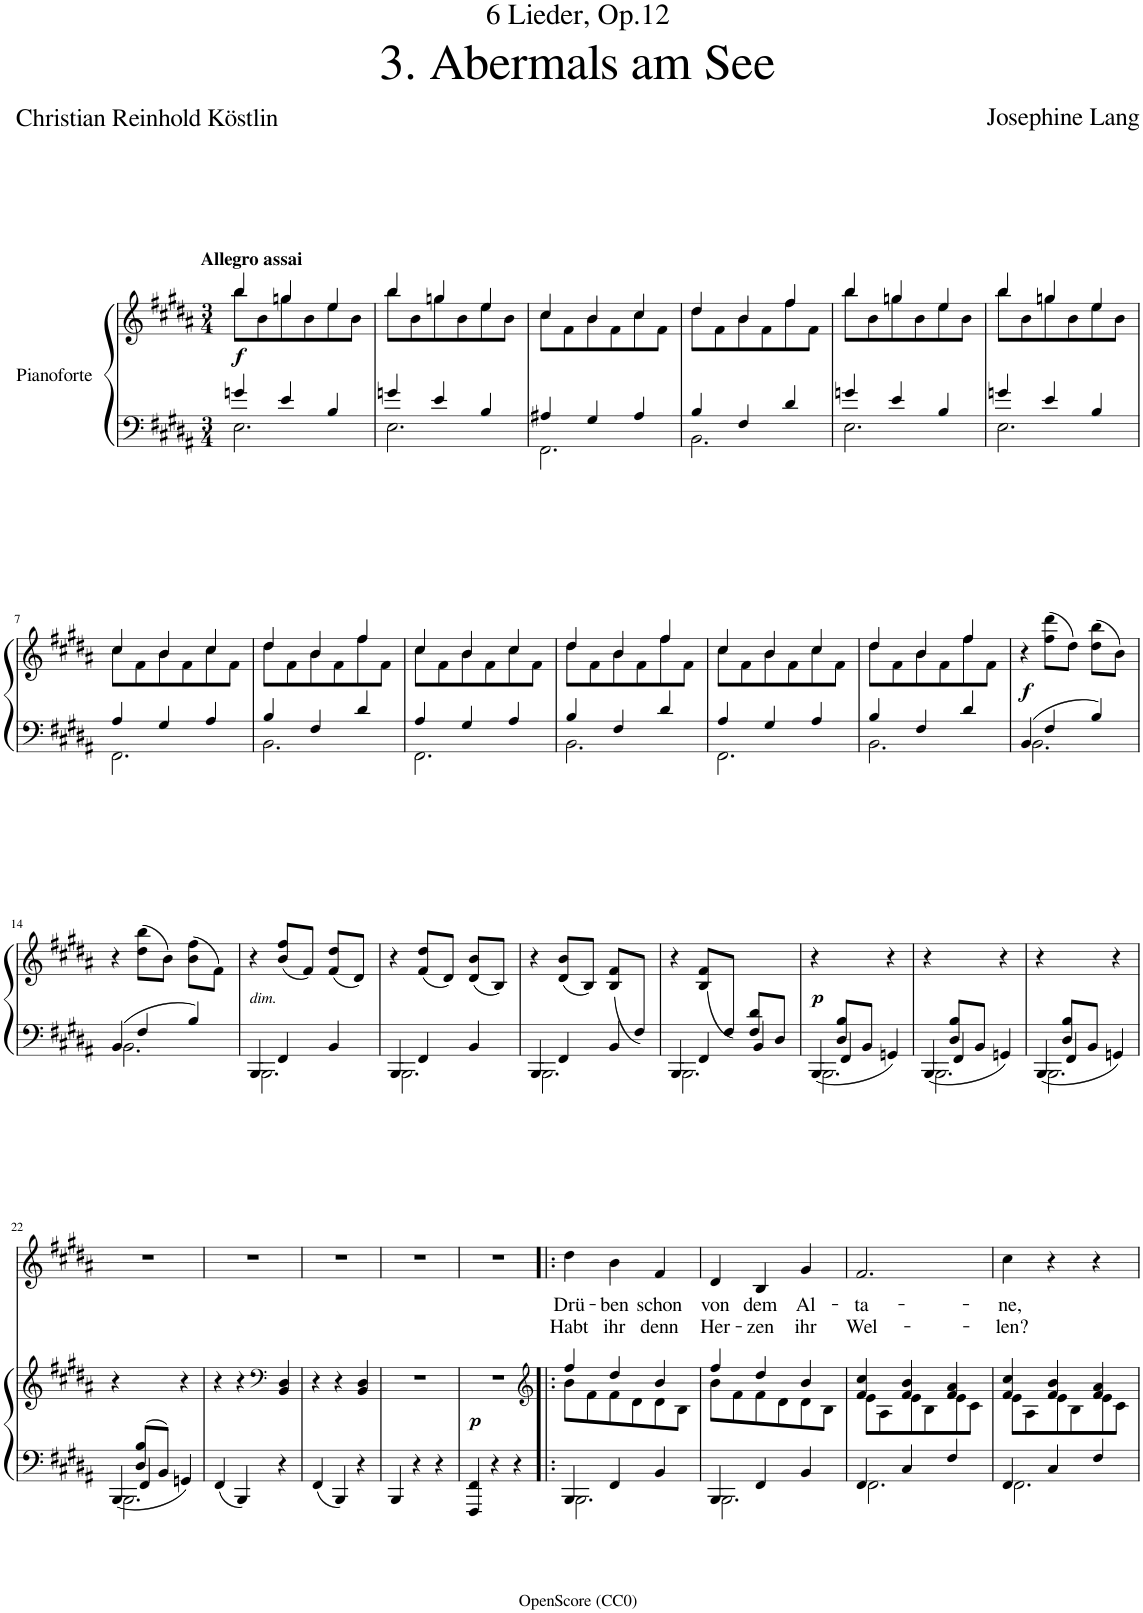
**kern	**kern	**dynam	**kern	**text	**text
*part2	*part2	*part2	*part1	*part1	*part1
*staff3	*staff2	*staff2/3	*staff1	*staff1	*staff1
*I"Pianoforte	*	*	*I"Singstimme Voice	*	*
*I'Pno	*	*	*	*	*
*clefF4	*clefG2	*	*clefG2	*	*
*k[f#c#g#d#a#]	*k[f#c#g#d#a#]	*	*k[f#c#g#d#a#]	*	*
*M3/4	*M3/4	*	*M3/4	*	*
=1	=1	=1	=1	=1	=1
*^	*^	*	*	*	*
!	!	!	!	!	!LO:TX:a:B:t=Allegro assai	!	!
!	!	!	!	!LO:DY:b	!	!	!
4gn/	2.E\	4bb/	8bb\L	f	2.r	.	.
.	.	.	8b\	.	.	.	.
4e/	.	4ggn/	8gg\	.	.	.	.
.	.	.	8b\	.	.	.	.
4B/	.	4ee/	8ee\	.	.	.	.
.	.	.	8b\J	.	.	.	.
=2	=2	=2	=2	=2	=2	=2	=2
4gn/	2.E\	4bb/	8bb\L	.	2.r	.	.
.	.	.	8b\	.	.	.	.
4e/	.	4ggn/	8gg\	.	.	.	.
.	.	.	8b\	.	.	.	.
4B/	.	4ee/	8ee\	.	.	.	.
.	.	.	8b\J	.	.	.	.
=3	=3	=3	=3	=3	=3	=3	=3
4A#X/	2.FF#\	4cc#/	8cc#\L	.	2.r	.	.
.	.	.	8f#\	.	.	.	.
4G#/	.	4b/	8b\	.	.	.	.
.	.	.	8f#\	.	.	.	.
4A#/	.	4cc#/	8cc#\	.	.	.	.
.	.	.	8f#\J	.	.	.	.
=4	=4	=4	=4	=4	=4	=4	=4
4B/	2.BB\	4dd#/	8dd#\L	.	2.r	.	.
.	.	.	8f#\	.	.	.	.
4F#/	.	4b/	8b\	.	.	.	.
.	.	.	8f#\	.	.	.	.
4d#/	.	4ff#/	8ff#\	.	.	.	.
.	.	.	8f#\J	.	.	.	.
=5	=5	=5	=5	=5	=5	=5	=5
4gn/	2.E\	4bb/	8bb\L	.	2.r	.	.
.	.	.	8b\	.	.	.	.
4e/	.	4ggn/	8gg\	.	.	.	.
.	.	.	8b\	.	.	.	.
4B/	.	4ee/	8ee\	.	.	.	.
.	.	.	8b\J	.	.	.	.
=6	=6	=6	=6	=6	=6	=6	=6
4gn/	2.E\	4bb/	8bb\L	.	2.r	.	.
.	.	.	8b\	.	.	.	.
4e/	.	4ggn/	8gg\	.	.	.	.
.	.	.	8b\	.	.	.	.
4B/	.	4ee/	8ee\	.	.	.	.
.	.	.	8b\J	.	.	.	.
!!LO:LB:g=z
=7	=7	=7	=7	=7	=7	=7	=7
4A#/	2.FF#\	4cc#/	8cc#\L	.	2.r	.	.
.	.	.	8f#\	.	.	.	.
4G#/	.	4b/	8b\	.	.	.	.
.	.	.	8f#\	.	.	.	.
4A#/	.	4cc#/	8cc#\	.	.	.	.
.	.	.	8f#\J	.	.	.	.
=8	=8	=8	=8	=8	=8	=8	=8
4B/	2.BB\	4dd#/	8dd#\L	.	2.r	.	.
.	.	.	8f#\	.	.	.	.
4F#/	.	4b/	8b\	.	.	.	.
.	.	.	8f#\	.	.	.	.
4d#/	.	4ff#/	8ff#\	.	.	.	.
.	.	.	8f#\J	.	.	.	.
=9	=9	=9	=9	=9	=9	=9	=9
4A#/	2.FF#\	4cc#/	8cc#\L	.	2.r	.	.
.	.	.	8f#\	.	.	.	.
4G#/	.	4b/	8b\	.	.	.	.
.	.	.	8f#\	.	.	.	.
4A#/	.	4cc#/	8cc#\	.	.	.	.
.	.	.	8f#\J	.	.	.	.
=10	=10	=10	=10	=10	=10	=10	=10
4B/	2.BB\	4dd#/	8dd#\L	.	2.r	.	.
.	.	.	8f#\	.	.	.	.
4F#/	.	4b/	8b\	.	.	.	.
.	.	.	8f#\	.	.	.	.
4d#/	.	4ff#/	8ff#\	.	.	.	.
.	.	.	8f#\J	.	.	.	.
=11	=11	=11	=11	=11	=11	=11	=11
4A#/	2.FF#\	4cc#/	8cc#\L	.	2.r	.	.
.	.	.	8f#\	.	.	.	.
4G#/	.	4b/	8b\	.	.	.	.
.	.	.	8f#\	.	.	.	.
4A#/	.	4cc#/	8cc#\	.	.	.	.
.	.	.	8f#\J	.	.	.	.
=12	=12	=12	=12	=12	=12	=12	=12
4B/	2.BB\	4dd#/	8dd#\L	.	2.r	.	.
.	.	.	8f#\	.	.	.	.
4F#/	.	4b/	8b\	.	.	.	.
.	.	.	8f#\	.	.	.	.
4d#/	.	4ff#/	8ff#\	.	.	.	.
.	.	.	8f#\J	.	.	.	.
=13	=13	=13	=13	=13	=13	=13	=13
!	!	!	!	!LO:DY:b	!	!	!
*	*	*v	*v	*	*	*	*
4BB/	2.BB\	4r	f	2.r	.	.
4F#/	.	(8ff#\ 8ddd#\L	.	.	.	.
.	.	8dd#\J)	.	.	.	.
4B/	.	(8dd#\ 8bb\L	.	.	.	.
.	.	8b\J)	.	.	.	.
!!LO:LB:g=z
=14	=14	=14	=14	=14	=14	=14
4BB/	2.BB\	4r	.	2.r	.	.
4F#/	.	(8dd#\ 8bb\L	.	.	.	.
.	.	8b\J)	.	.	.	.
4B/	.	(8b\ 8ff#\L	.	.	.	.
.	.	8f#\J)	.	.	.	.
=15	=15	=15	=15	=15	=15	=15
!	!	!LO:TX:b:i:t=dim.	!	!	!	!
4BBB/	2.BBB\	4r	.	2.r	.	.
4FF#/	.	(8b/ 8ff#/L	.	.	.	.
.	.	8f#/J)	.	.	.	.
4BB/	.	(8f#/ 8dd#/L	.	.	.	.
.	.	8d#/J)	.	.	.	.
=16	=16	=16	=16	=16	=16	=16
4BBB/	2.BBB\	4r	.	2.r	.	.
4FF#/	.	(8f#/ 8dd#/L	.	.	.	.
.	.	8d#/J)	.	.	.	.
4BB/	.	(8d#/ 8b/L	.	.	.	.
.	.	8B/J)	.	.	.	.
=17	=17	=17	=17	=17	=17	=17
*	*^	*	*	*	*	*
8ryy	4BBB/	2.BBB\	4r	.	2.r	.	.
.	4FF#/	.	(8d#/ 8b/L	.	.	.	.
.	.	.	8B/J)	.	.	.	.
.	4BB/	.	(<8B/ 8f#/L	.	.	.	.
8F#/J)	.	.	8ryy	.	.	.	.
=18	=18	=18	=18	=18	=18	=18	=18
4.ryy	4BBB/	2.BBB\	4r	.	2.r	.	.
.	4FF#/	.	(<8B/ 8f#/L	.	.	.	.
8F#/J)	.	.	4.ryy	.	.	.	.
8F#/ 8d#/L	4BB/	.	.	.	.	.	.
8D#/J	.	.	.	.	.	.	.
=19	=19	=19	=19	=19	=19	=19	=19
!	!	!	!	!LO:DY:b	!	!	!
4ryy	4BBB/	2.BBB\	4r	p	2.r	.	.
8D#/ 8B/L	4FF#/	.	4ryy	.	.	.	.
8BB/J	.	.	.	.	.	.	.
4ryy	4GGn/	.	4r	.	.	.	.
=20	=20	=20	=20	=20	=20	=20	=20
4ryy	4BBB/	2.BBB\	4r	.	2.r	.	.
8D#/ 8B/L	4FF#/	.	4ryy	.	.	.	.
8BB/J	.	.	.	.	.	.	.
4ryy	4GGn/	.	4r	.	.	.	.
=21	=21	=21	=21	=21	=21	=21	=21
4ryy	4BBB/	2.BBB\	4r	.	2.r	.	.
8D#/ 8B/L	4FF#/	.	4ryy	.	.	.	.
8BB/J	.	.	.	.	.	.	.
4ryy	4GGn/	.	4r	.	.	.	.
!!LO:LB:g=z
=22	=22	=22	=22	=22	=22	=22	=22
4ryy	4BBB/	2.BBB\	4r	.	2.r	.	.
8D#/ 8B/L	4FF#/	.	4ryy	.	.	.	.
8BB/J	.	.	.	.	.	.	.
4ryy	4GGn/	.	4r	.	.	.	.
*v	*v	*v	*	*	*	*	*
=23	=23	=23	=23	=23	=23
4FF#/	4r	.	2.r	.	.
4BBB/	4r	.	.	.	.
*	*clefF4	*	*	*	*
4r	4BB/ 4D#/	.	.	.	.
=24	=24	=24	=24	=24	=24
4FF#/	4r	.	2.r	.	.
4BBB/	4r	.	.	.	.
4r	4BB/ 4D#/	.	.	.	.
=25	=25	=25	=25	=25	=25
4BBB/	2.r	.	2.r	.	.
4r	.	.	.	.	.
4r	.	.	.	.	.
=26	=26	=26	=26	=26	=26
!	!	!LO:DY:a=2	!	!	!
4FFF#/ 4FF#/	2.r	p	2.r	.	.
4r	.	.	.	.	.
4r	.	.	.	.	.
=27!|:	=27!|:	=27!|:	=27!|:	=27!|:	=27!|:
*	*clefG2	*	*	*	*
*^	*^	*	*	*	*
!	!	!	!	!	!	!LO:LY:b	!LO:LY:b
4BBB/	2.BBB\	4ff#/	8b\L	.	4dd#\	Drü-	Habt
.	.	.	8f#\	.	.	.	.
!	!	!	!	!	!	!LO:LY:b	!LO:LY:b
4FF#/	.	4dd#/	8f#\	.	4b\	-ben	ihr
.	.	.	8d#\	.	.	.	.
!	!	!	!	!	!	!LO:LY:b	!LO:LY:b
4BB/	.	4b/	8d#\	.	4f#/	schon	denn
.	.	.	8B\J	.	.	.	.
=28	=28	=28	=28	=28	=28	=28	=28
!	!	!	!	!	!	!LO:LY:b	!LO:LY:b
4BBB/	2.BBB\	4ff#/	8b\L	.	4d#/	von	Her-
.	.	.	8f#\	.	.	.	.
!	!	!	!	!	!	!LO:LY:b	!LO:LY:b
4FF#/	.	4dd#/	8f#\	.	4B/	dem	-zen
.	.	.	8d#\	.	.	.	.
!	!	!	!	!	!	!LO:LY:b	!LO:LY:b
4BB/	.	4b/	8d#\	.	4g#/	Al-	ihr
.	.	.	8B\J	.	.	.	.
=29	=29	=29	=29	=29	=29	=29	=29
!	!	!	!	!	!	!LO:LY:b	!LO:LY:b
4FF#/	2.FF#\	4f#/ 4cc#/	8e\L	.	2.f#/	-ta-	Wel-
.	.	.	8A#\	.	.	.	.
4C#/	.	4f#/ 4b/	8e\	.	.	.	.
.	.	.	8B\	.	.	.	.
4F#/	.	4f#/ 4a#/	8e\	.	.	.	.
.	.	.	8c#\J	.	.	.	.
=30	=30	=30	=30	=30	=30	=30	=30
!	!	!	!	!	!	!LO:LY:b	!LO:LY:b
4FF#/	2.FF#\	4f#/ 4cc#/	8e\L	.	4cc#\	-ne,	-len?
.	.	.	8A#\	.	.	.	.
4C#/	.	4f#/ 4b/	8e\	.	4r	.	.
.	.	.	8B\	.	.	.	.
4F#/	.	4f#/ 4a#/	8e\	.	4r	.	.
.	.	.	8c#\J	.	.	.	.
*v	*v	*	*	*	*	*	*
*	*v	*v	*	*	*	*
=	=	=	=	=	=
*-	*-	*-	*-	*-	*-
